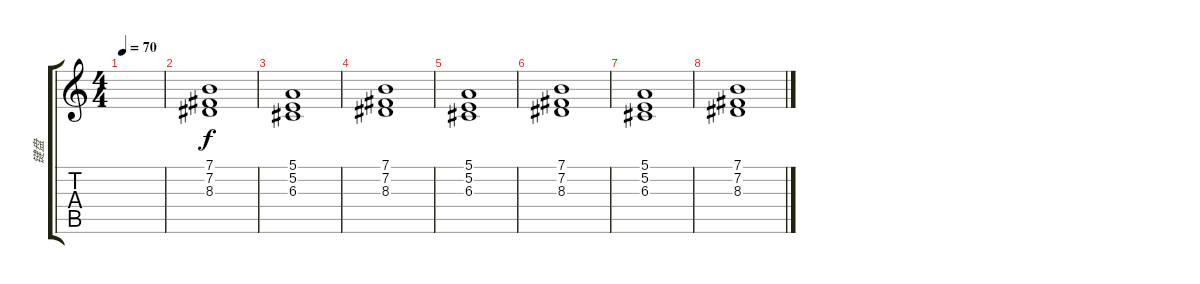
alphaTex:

\track ("键盘" "键盘") {instrument electricgrandpiano}
\staff {score tabs}
\tuning (E4 B3 G3 D3 A2 E2) {hide}
\ts (4 4)
\tempo 70
\clef g2
\ks c
|
(7.1 7.2 8.3).1{volume 10} |
(5.1 5.2 6.3).1{volume 10} |
(7.1 7.2 8.3).1{volume 10} |
(5.1 5.2 6.3).1{volume 10} |
(7.1 7.2 8.3).1{volume 10} |
(5.1 5.2 6.3).1{volume 10} |
(7.1 7.2 8.3).1{volume 10}
